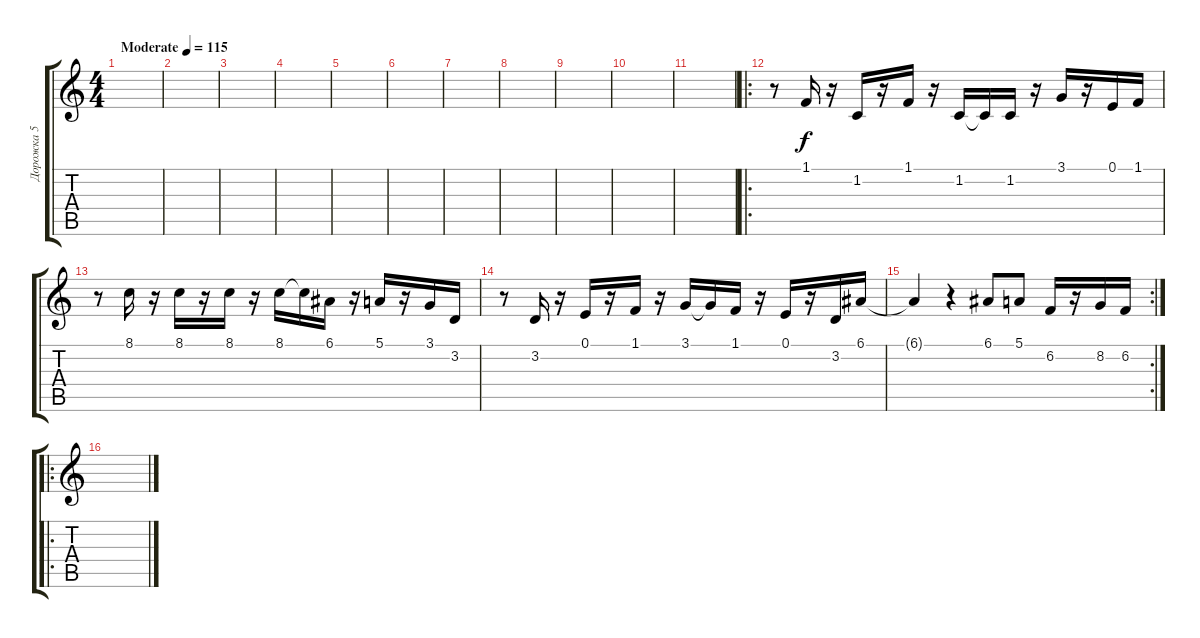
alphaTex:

\track ("Дорожка 5" "Дорожка 5") {instrument tuba}
\staff {score tabs}
\tuning (E4 B3 G3 D3 A2 E2) {hide}
\ts (4 4)
\tempo (115 "Moderate")
\clef g2
\ks c
|
|
|
|
|
|
|
|
|
|
|
\ro
r.8 1.1.16 r.16 1.2.16 r.16 1.1.16 r.16 1.2.16 1.2{t}.16 1.2.16 r.16 3.1.16 r.16 0.1.16 1.1.16 |
r.8 8.1.16 r.16 8.1.16 r.16 8.1.16 r.16 8.1.16 8.1{t}.16 6.1.16 r.16 5.1.16 r.16 3.1.16 3.2.16 |
r.8 3.2.16 r.16 0.1.16 r.16 1.1.16 r.16 3.1.16 3.1{t}.16 1.1.16 r.16 0.1.16 r.16 3.2.16 6.1.16 |
\rc 2
6.1{t}.4 r.4 6.1.8 5.1.8 6.2.16 r.16 8.2.16 6.2.16 |
\ro
